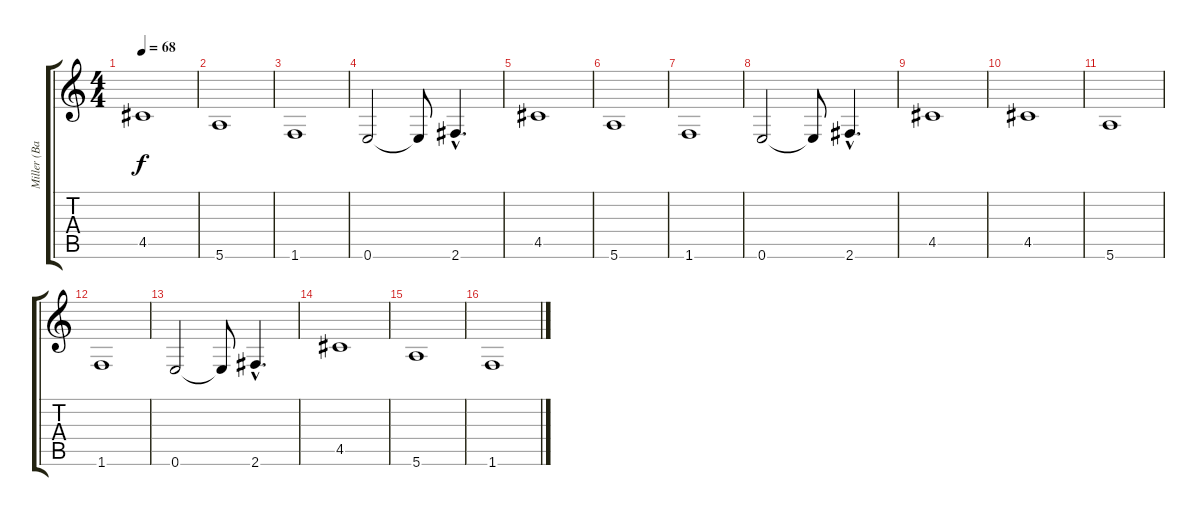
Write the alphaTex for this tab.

\track ("Miller (Bass)" "Miller (Ba") {instrument acousticguitarnylon}
\staff {score tabs}
\tuning (E4 B3 G3 D3 A2 E2) {hide}
\ts (4 4)
\tempo 68
\clef g2
\ks c
4.5.1{dy f instrument acousticguitarnylon} |
5.6.1 |
1.6.1 |
0.6.2 0.6{t}.8 2.6{hac}.4{d} |
4.5.1 |
5.6.1 |
1.6.1 |
0.6.2 0.6{t}.8 2.6{hac}.4{d} |
4.5.1 |
4.5.1 |
5.6.1 |
1.6.1 |
0.6.2 0.6{t}.8 2.6{hac}.4{d} |
4.5.1 |
5.6.1 |
1.6.1
